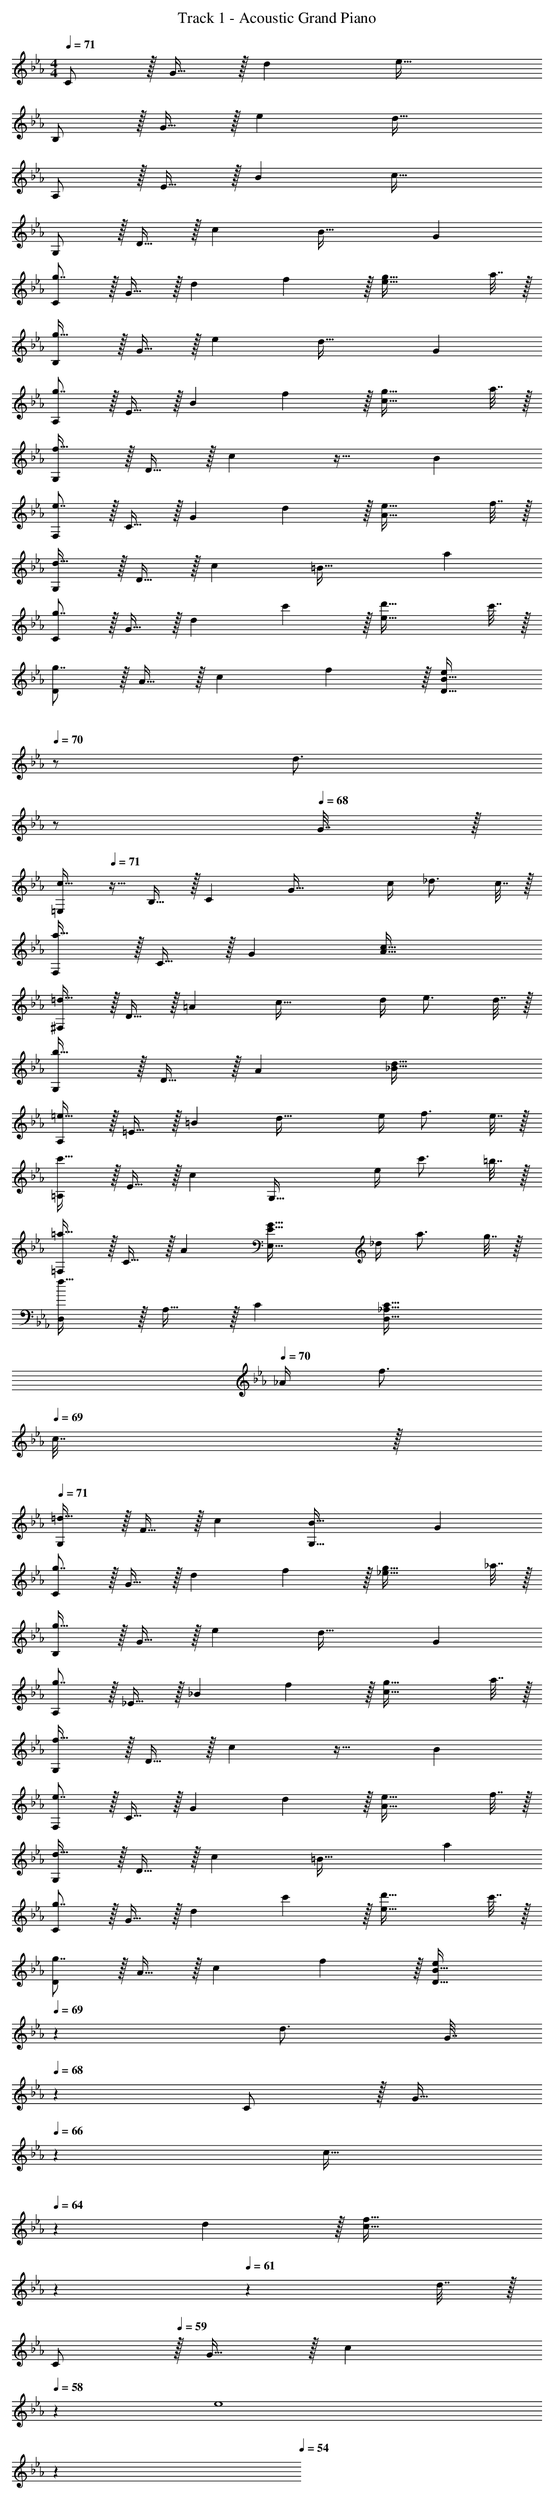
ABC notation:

X:1
T: Track 1 - Acoustic Grand Piano
L: 1/4
M: 4/4
Q: 1/4=71
K: Cm
C/ z/32 G15/32 z/32 d e63/32
B,/ z/32 G15/32 z/32 e d63/32
A,/ z/32 E15/32 z/32 B c63/32
G,/ z/32 D15/32 z/32 c [z31/32B63/32] G
[C/g7/4] z/32 G15/32 z/32 [z215/288d] f2/9 z/32 [g55/32e63/32] a7/32 z/32
[B,/g65/32] z/32 G15/32 z/32 e [z31/32d63/32] G
[A,/g7/4] z/32 E15/32 z/32 [z215/288B] f2/9 z/32 [g55/32c63/32] a7/32 z/32
[G,/f65/32] z/32 D15/32 z/32 c z31/32 B
[F,/e7/4] z/32 C15/32 z/32 [z215/288G] d2/9 z/32 [e55/32A63/32] f7/32 z/32
[G,/d65/32] z/32 D15/32 z/32 c [z31/32=B63/32] a
[C/g7/4] z/32 G15/32 z/32 [z215/288d] c'2/9 z/32 [d'55/32e63/32] c'7/32 z/32
[D/g7/4] z/32 A15/32 z/32 [z215/288c] f2/9 z/32 [z15/32e97/96D63/32B63/32]
Q: 1/4=70
z/ [z/4d3/4]
Q: 1/4=69
z/
Q: 1/4=68
G7/32 z/32
[z/4=E,/c65/32]
Q: 1/4=71
z9/32 B,15/32 z/32 C [z23/32G63/32] c/4 _d3/4 c7/32 z/32
[F,/a65/32] z/32 C15/32 z/32 G [c63/32A63/32]
[^F,/=d65/32] z/32 D15/32 z/32 =A [z23/32c63/32] d/4 e3/4 d7/32 z/32
[G,/b65/32] z/32 D15/32 z/32 A [d63/32_B63/32]
[A,/=e65/32] z/32 =E15/32 z/32 =B [z23/32d63/32] e/4 f3/4 e7/32 z/32
[=A,/c'65/32] z/32 E15/32 z/32 c [z23/32G,63/32] e/4 c'3/4 =b7/32 z/32
[=F,/=a65/32] z/32 C15/32 z/32 A [z23/32E,63/32E63/32G63/32] _d/4 a3/4 g7/32 z/32
[D,/f65/32] z/32 A,15/32 z/32 C [z23/32D,63/32_A,63/32C63/32]
Q: 1/4=70
_A/4 f3/4
Q: 1/4=69
c7/32 z/32
Q: 1/4=71
[G,/=d65/32] z/32 F15/32 z/32 c [z31/32G,63/32B63/32] G
[C/g7/4] z/32 G15/32 z/32 [z215/288d] f2/9 z/32 [g55/32_e63/32] _a7/32 z/32
[B,/g65/32] z/32 G15/32 z/32 e [z31/32d63/32] G
[A,/g7/4] z/32 _E15/32 z/32 [z215/288_B] f2/9 z/32 [g55/32c63/32] a7/32 z/32
[G,/f65/32] z/32 D15/32 z/32 c z31/32 B
[F,/e7/4] z/32 C15/32 z/32 [z215/288G] d2/9 z/32 [e55/32A63/32] f7/32 z/32
[G,/d65/32] z/32 D15/32 z/32 c [z31/32=B63/32] a
[C/g7/4] z/32 G15/32 z/32 [z215/288d] c'2/9 z/32 [d'55/32e63/32] c'7/32 z/32
[D/g7/4] z/32 A15/32 z/32 [z215/288c] f2/9 z/32 [z201/224e97/96D63/32B63/32]
Q: 1/4=69
z/14 d3/4 [z3/28G7/32]
Q: 1/4=68
z/7
C/ z/32 [z57/224G15/32]
Q: 1/4=66
z55/224 [z153/224c23/32]
Q: 1/4=64
z4/63 d2/9 z/32 [z137/224c55/32f63/32]
Q: 1/4=63
z13/14
Q: 1/4=61
z5/28 d7/32 z/32
C/
Q: 1/4=59
z/32 G15/32 z/32 [z89/224c]
Q: 1/4=58
z135/224 [z73/224e4]
Q: 1/4=56
z13/14
Q: 1/4=54
